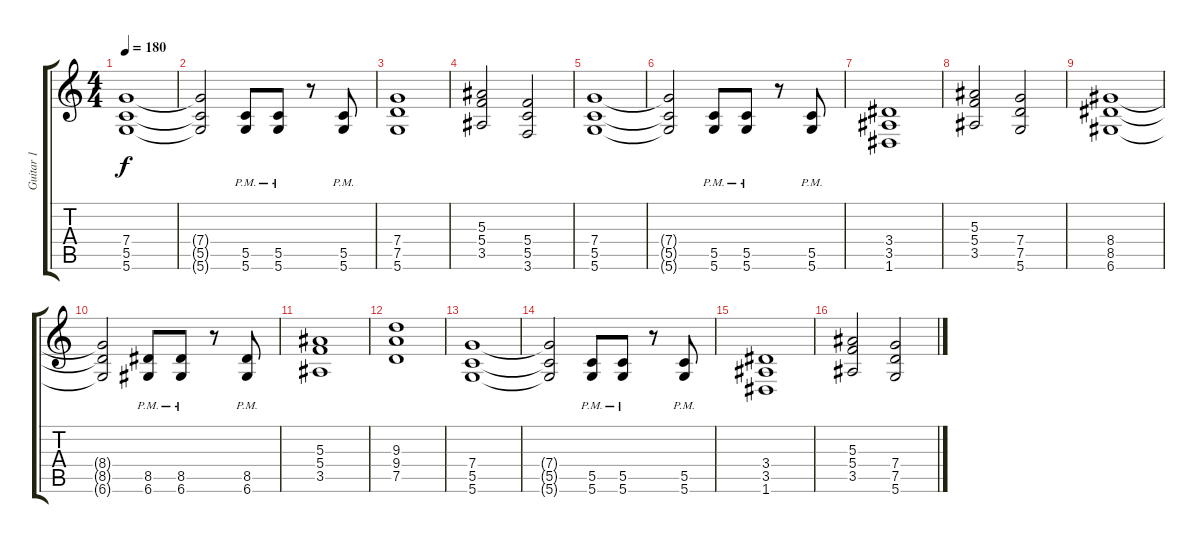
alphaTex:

\track ("Guitar 1" "Guitar 1") {instrument distortionguitar}
\staff {score tabs}
\tuning (D4 A3 F3 C3 G2 D2) {hide}
\ts (4 4)
\tempo 180
\clef g2
\ks c
(7.4 5.5 5.6).1{dy f} |
(7.4{t} 5.5{t} 5.6{t}).2 (5.5{pm} 5.6{pm}).8 (5.5{pm} 5.6{pm}).8 r.8 (5.5{pm} 5.6{pm}).8 |
(7.4 7.5 5.6).1 |
(5.3 5.4 3.5).2 (5.4 5.5 3.6).2 |
(7.4 5.5 5.6).1 |
(7.4{t} 5.5{t} 5.6{t}).2 (5.5{pm} 5.6{pm}).8 (5.5{pm} 5.6{pm}).8 r.8 (5.5{pm} 5.6{pm}).8 |
(3.4 3.5 1.6).1 |
(5.3 5.4 3.5).2 (7.4 7.5 5.6).2 |
(8.4 8.5 6.6).1 |
(8.4{t} 8.5{t} 6.6{t}).2 (8.5{pm} 6.6{pm}).8 (8.5{pm} 6.6{pm}).8 r.8 (8.5{pm} 6.6{pm}).8 |
(5.3 5.4 3.5).1 |
(9.3 9.4 7.5).1 |
(7.4 5.5 5.6).1 |
(7.4{t} 5.5{t} 5.6{t}).2 (5.5{pm} 5.6{pm}).8 (5.5{pm} 5.6{pm}).8 r.8 (5.5{pm} 5.6{pm}).8 |
(3.4 3.5 1.6).1 |
(5.3 5.4 3.5).2 (7.4 7.5 5.6).2
